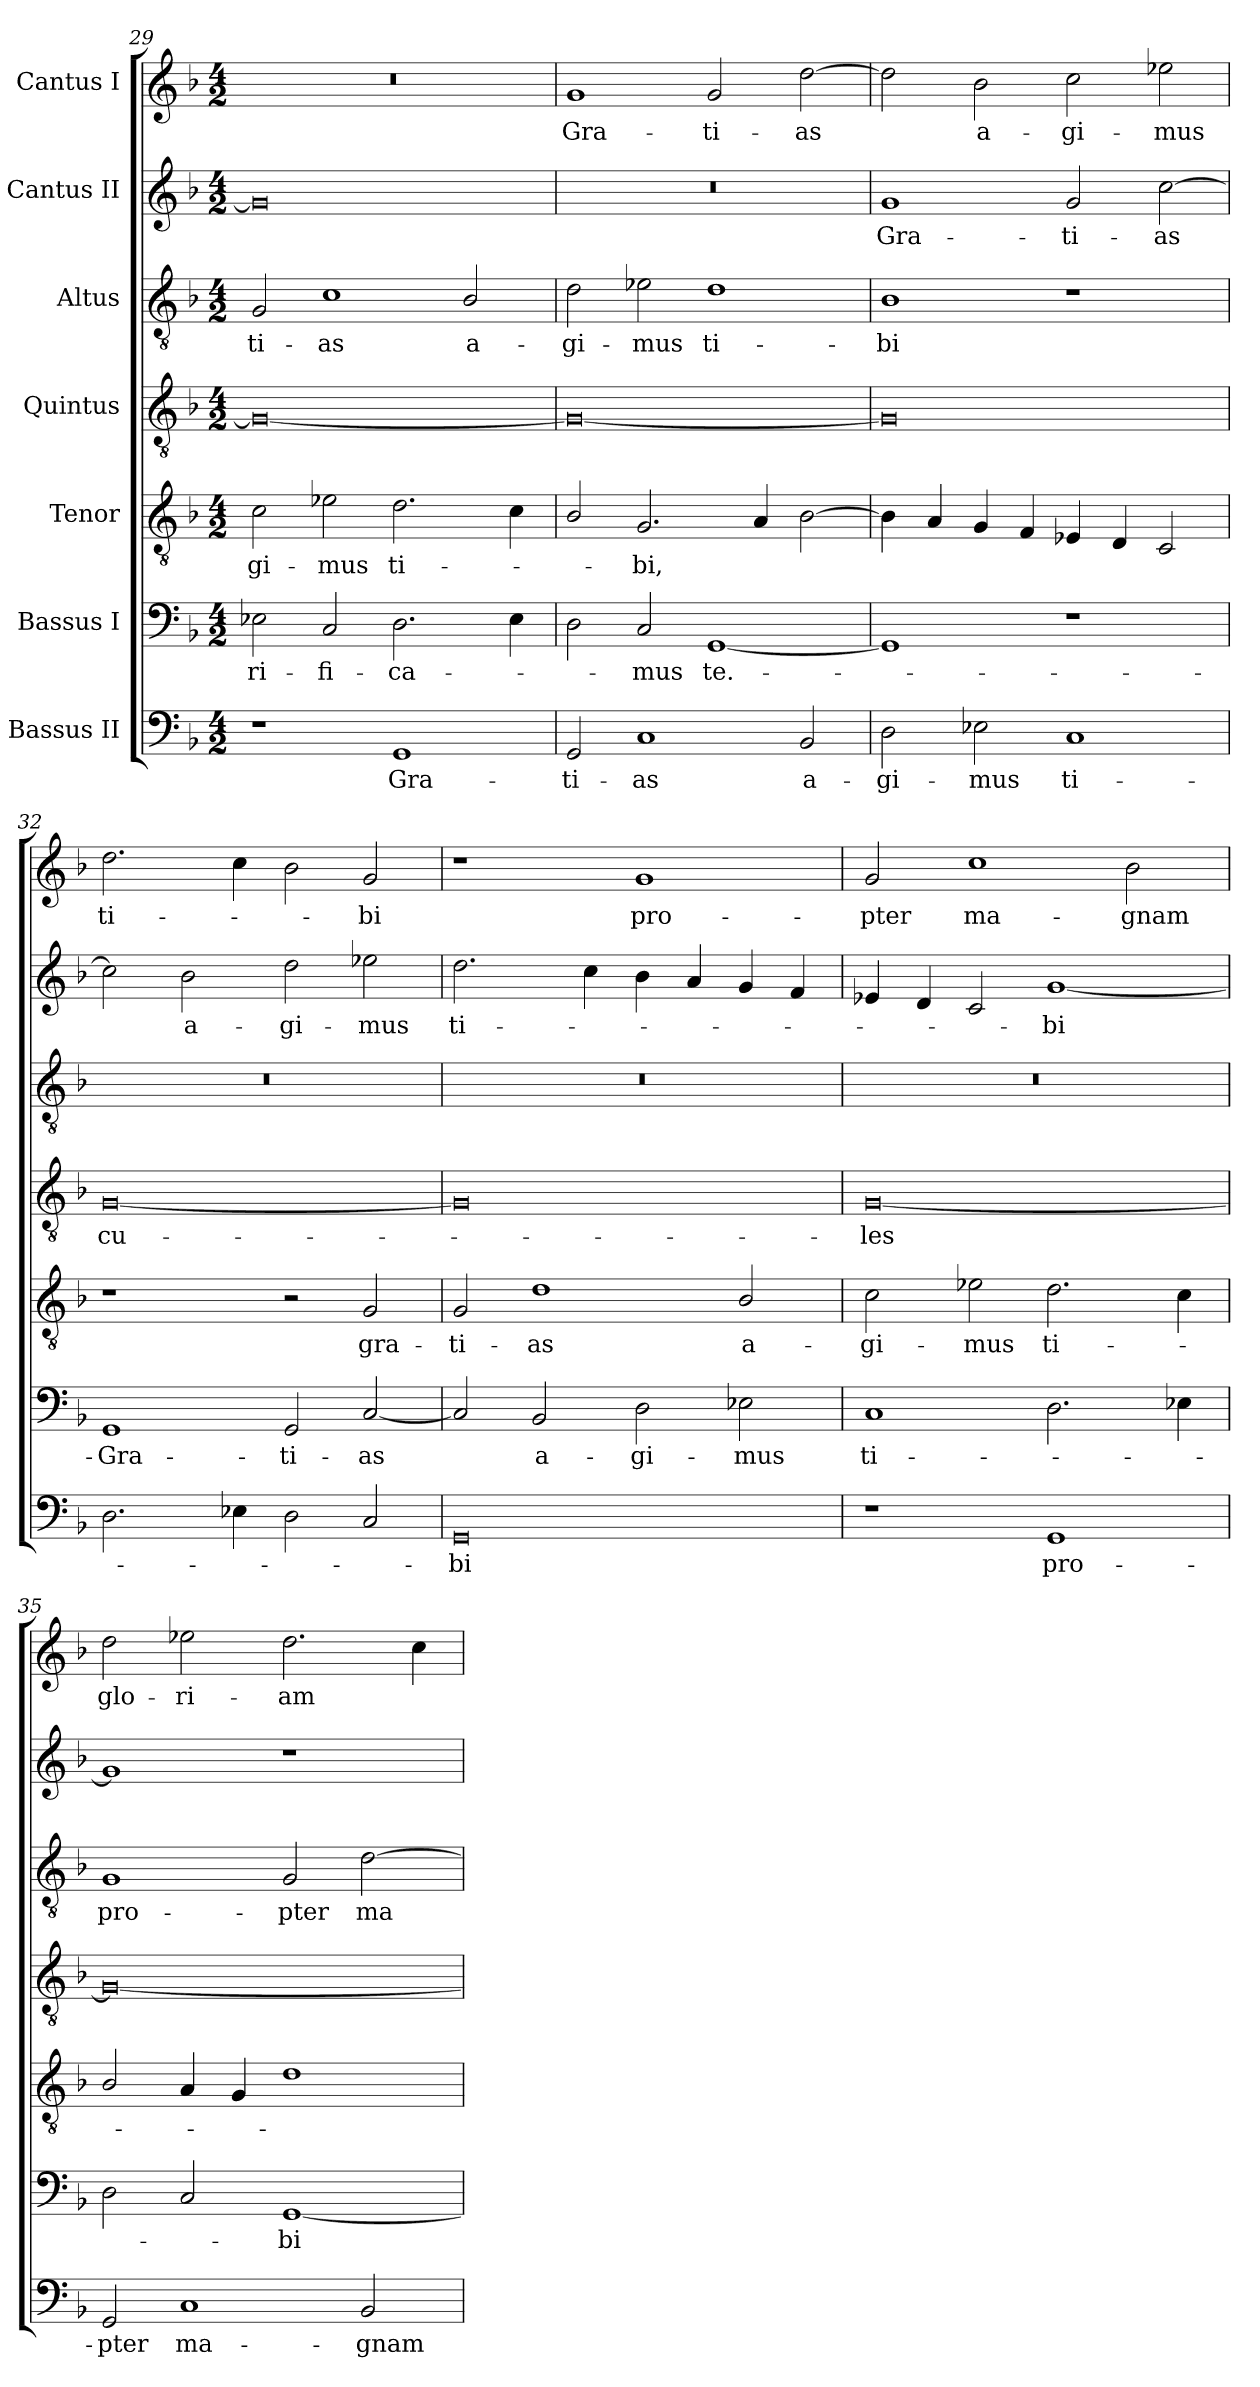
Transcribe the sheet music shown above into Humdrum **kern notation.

**kern	**text	**kern	**text	**kern	**text	**kern	**text	**kern	**text	**kern	**text	**kern	**text
*part7	*part7	*part6	*part6	*part5	*part5	*part4	*part4	*part3	*part3	*part2	*part2	*part1	*part1
*staff7	*staff7	*staff6	*staff6	*staff5	*staff5	*staff4	*staff4	*staff3	*staff3	*staff2	*staff2	*staff1	*staff1
*I"Bassus II	*	*I"Bassus I	*	*I"Tenor	*	*I"Quintus	*	*I"Altus	*	*I"Cantus II	*	*I"Cantus I	*
*clefF4	*	*clefF4	*	*clefGv2	*	*clefGv2	*	*clefGv2	*	*clefG2	*	*clefG2	*
*k[b-]	*	*k[b-]	*	*k[b-]	*	*k[b-]	*	*k[b-]	*	*k[b-]	*	*k[b-]	*
*M4/2	*	*M4/2	*	*M4/2	*	*M4/2	*	*M4/2	*	*M4/2	*	*M4/2	*
=29	=29	=29	=29	=29	=29	=29	=29	=29	=29	=29	=29	=29	=29
1r	.	2E-X\	-ri-	2c\	-gi-	0G/_	.	2G/	-ti-	0g/]	.	0r	.
.	.	2C/	-fi-	2e-X\	-mus	.	.	1c\	-as	.	.	.	.
1GG/	Gra-	2.D\	-ca-	2.d\	ti-	.	.	.	.	.	.	.	.
.	.	.	.	.	.	.	.	2B-/	a-	.	.	.	.
.	.	4E-\	.	4c\	.	.	.	.	.	.	.	.	.
=30	=30	=30	=30	=30	=30	=30	=30	=30	=30	=30	=30	=30	=30
2GG/	-ti-	2D\	.	2B-/	.	0G/_	.	2d\	-gi-	0r	.	1g/	Gra-
1C/	-as	2C/	-mus	2.G/	-bi,	.	.	2e-X\	-mus	.	.	.	.
.	.	[1GG/	te.-	.	.	.	.	1d/	ti-	.	.	2g/	-ti-
.	.	.	.	4A/	.	.	.	.	.	.	.	.	.
2BB-/	a-	.	.	[2B-\	.	.	.	.	.	.	.	[2dd\	-as
=31	=31	=31	=31	=31	=31	=31	=31	=31	=31	=31	=31	=31	=31
2D\	-gi-	1GG/]	.	4B-\]	.	0G/]	.	1B-\	-bi	1g/	Gra-	2dd\]	.
.	.	.	.	4A/	.	.	.	.	.	.	.	.	.
2E-X\	-mus	.	.	4G/	.	.	.	.	.	.	.	2b-\	a-
.	.	.	.	4F/	.	.	.	.	.	.	.	.	.
1C/	ti-	1r	.	4E-X/	.	.	.	1r	.	2g/	-ti-	2cc\	-gi-
.	.	.	.	4D/	.	.	.	.	.	.	.	.	.
.	.	.	.	2C/	.	.	.	.	.	[2cc\	-as	2ee-X\	-mus
=32	=32	=32	=32	=32	=32	=32	=32	=32	=32	=32	=32	=32	=32
2.D\	.	1GG/	Gra-	1r	.	[0G/	-cu-	0r	.	2cc\]	.	2.dd\	ti-
.	.	.	.	.	.	.	.	.	.	2b-\	a-	.	.
4E-X\	.	.	.	.	.	.	.	.	.	.	.	4cc\	.
2D\	.	2GG/	-ti-	2r	.	.	.	.	.	2dd\	-gi-	2b-\	.
2C/	.	[2C/	-as	2G/	gra-	.	.	.	.	2ee-X\	-mus	2g/	-bi
=33	=33	=33	=33	=33	=33	=33	=33	=33	=33	=33	=33	=33	=33
0GG/	-bi	2C/]	.	2G/	-ti-	0G/]	.	0r	.	2.dd\	ti-	1r	.
.	.	2BB-/	a-	1d\	-as	.	.	.	.	.	.	.	.
.	.	.	.	.	.	.	.	.	.	4cc\	.	.	.
.	.	2D\	-gi-	.	.	.	.	.	.	4b-\	.	1g/	pro-
.	.	.	.	.	.	.	.	.	.	4a/	.	.	.
.	.	2E-X\	-mus	2B-/	a-	.	.	.	.	4g/	.	.	.
.	.	.	.	.	.	.	.	.	.	4f/	.	.	.
=34	=34	=34	=34	=34	=34	=34	=34	=34	=34	=34	=34	=34	=34
1r	.	1C/	ti-	2c\	-gi-	[0G/	-les	0r	.	4e-X/	.	2g/	-pter
.	.	.	.	.	.	.	.	.	.	4d/	.	.	.
.	.	.	.	2e-X\	-mus	.	.	.	.	2c/	.	1cc\	ma-
1GG/	pro-	2.D\	.	2.d\	ti-	.	.	.	.	[1g/	-bi	.	.
.	.	.	.	.	.	.	.	.	.	.	.	2b-\	-gnam
.	.	4E-X\	.	4c\	.	.	.	.	.	.	.	.	.
=35	=35	=35	=35	=35	=35	=35	=35	=35	=35	=35	=35	=35	=35
2GG/	-pter	2D\	.	2B-/	.	0G/_	.	1G/	pro-	1g/]	.	2dd\	glo-
1C/	ma-	2C/	.	4A/	.	.	.	.	.	.	.	2ee-X\	-ri-
.	.	.	.	4G/	.	.	.	.	.	.	.	.	.
.	.	[1GG/	-bi	1d\	.	.	.	2G/	-pter	1r	.	2.dd\	-am
2BB-/	-gnam	.	.	.	.	.	.	[2d\	ma-	.	.	.	.
.	.	.	.	.	.	.	.	.	.	.	.	4cc\	.
=	=	=	=	=	=	=	=	=	=	=	=	=	=
*-	*-	*-	*-	*-	*-	*-	*-	*-	*-	*-	*-	*-	*-
